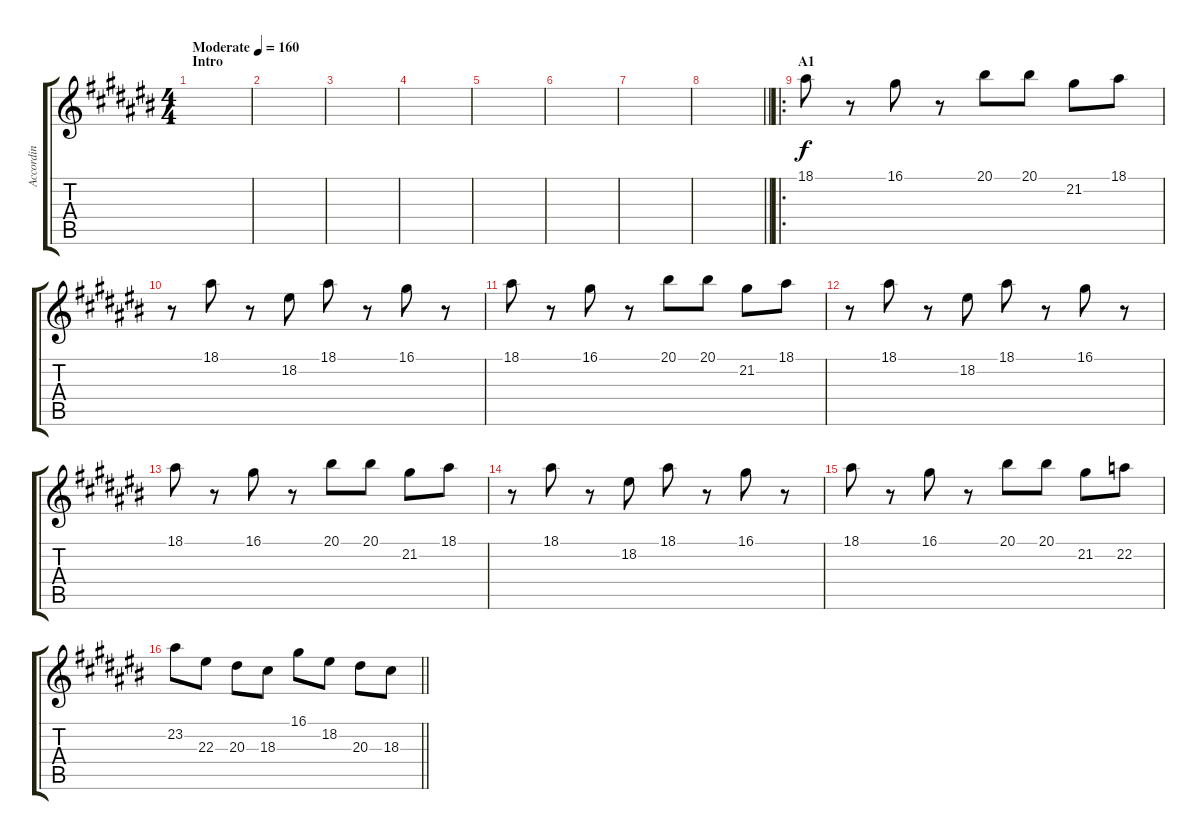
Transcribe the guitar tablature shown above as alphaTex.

\track ("Accordin" "Accordin") {instrument accordion}
\staff {score tabs}
\tuning (E4 B3 G3 D3 A2 E2) {hide}
\ts (4 4)
\section ("" "Intro")
\tempo (160 "Moderate")
\clef g2
\ks c#
|
|
|
|
|
|
|
\barLineRight lightlight
|
\ro
\section ("" "A1")
18.1.8{volume 13 instrument accordion} r.8 16.1.8 r.8 20.1.8 20.1.8 21.2.8 18.1.8 |
r.8 18.1.8 r.8 18.2.8 18.1.8 r.8 16.1.8 r.8 |
18.1.8 r.8 16.1.8 r.8 20.1.8 20.1.8 21.2.8 18.1.8 |
r.8 18.1.8 r.8 18.2.8 18.1.8 r.8 16.1.8 r.8 |
18.1.8 r.8 16.1.8 r.8 20.1.8 20.1.8 21.2.8 18.1.8 |
r.8 18.1.8 r.8 18.2.8 18.1.8 r.8 16.1.8 r.8 |
18.1.8 r.8 16.1.8 r.8 20.1.8 20.1.8 21.2.8 22.2.8 |
\barLineRight lightlight
23.2.8 22.3.8 20.3.8 18.3.8 16.1.8 18.2.8 20.3.8 18.3.8
